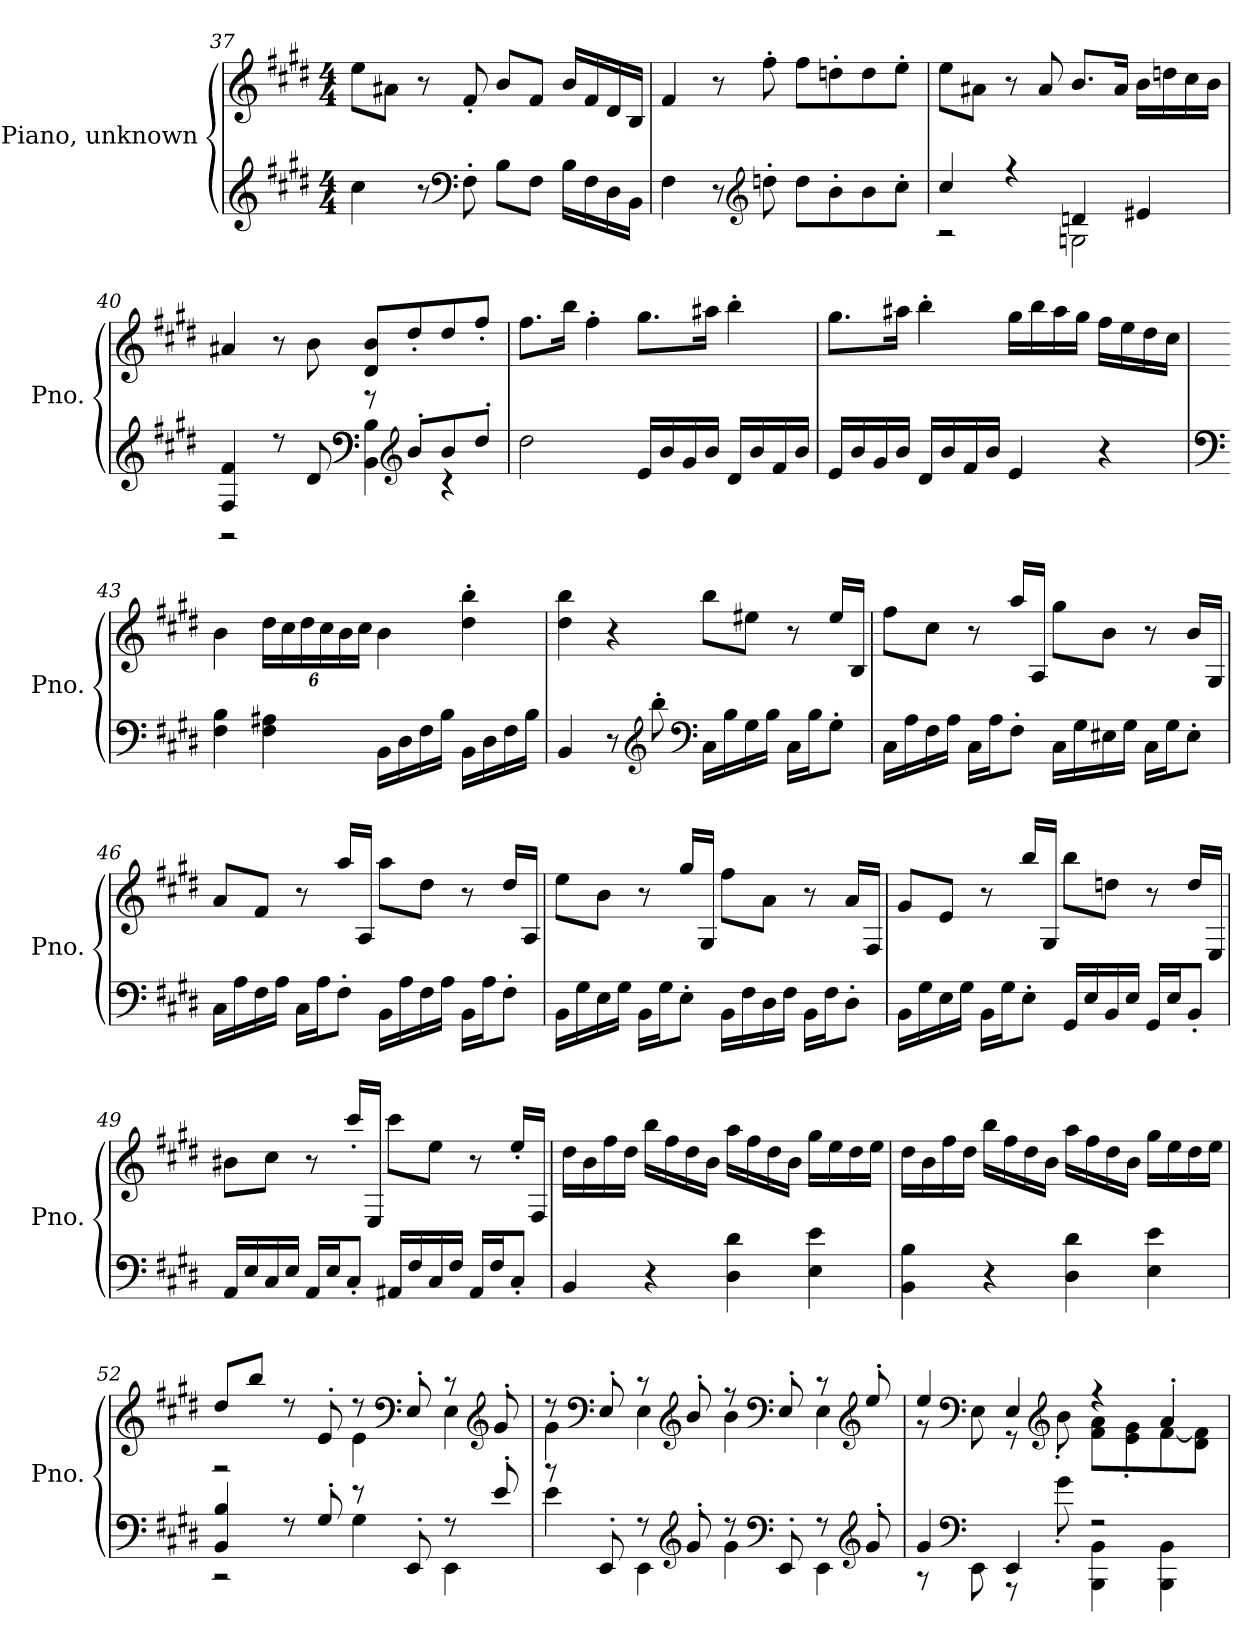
**kern	**kern
*part1	*part1
*staff2	*staff1
*I"Piano, unknown	*
*I'Pno.	*
!!LO:LB:g=z
*clefG2	*clefG2
*k[f#c#g#d#]	*k[f#c#g#d#]
*M4/4	*M4/4
=37	=37
4cc#\	8ee\L
.	8a#X\J
8r	8r
*clefF4	*
8F#'\	8f#'/
8B\L	8b/L
8F#\J	8f#/J
16B\LL	16b/LL
16F#\	16f#/
16D#\	16d#/
16BB\JJ	16B/JJ
=38	=38
4F#\	4f#/
8r	8r
*clefG2	*
8ddn'\	8ff#'\
8dd\L	8ff#\L
8b'\	8ddn'\
8b\	8dd\
8cc#'\J	8ee'\J
=39	=39
*^	*
4cc#/	2r	8ee\L
.	.	8a#X\J
4r	.	8r
.	.	8a#/
4dn/	2Gn\	8.b/L
.	.	16a#/Jk
4e#X/	.	16b\LL
.	.	16ddn\
.	.	16cc#\
.	.	16b\JJ
!!LO:LB:g=z
=40	=40	=40
4F#/ 4f#/	2r	4a#X/
8r	.	8r
8d#/	.	8b\
*clefF4	*	*
8r	4BB\ 4B\	8d#/ 8b/L
*clefG2	*	*
8b'/L	.	8dd#'/
8b/	4r	8dd#/
8dd#'/J	.	8ff#'/J
*v	*v	*
=41	=41
2dd#\	8.ff#\L
.	16bb\Jk
.	4ff#'\
16e/LL	8.gg#\L
16b/	.
16g#/	.
16b/JJ	16aa#X\Jk
16d#/LL	4bb'\
16b/	.
16f#/	.
16b/JJ	.
=42	=42
16e/LL	8.gg#\L
16b/	.
16g#/	.
16b/JJ	16aa#X\Jk
16d#/LL	4bb'\
16b/	.
16f#/	.
16b/JJ	.
4e/	16gg#\LL
.	16bb\
.	16aa#\
.	16gg#\JJ
4r	16ff#\LL
.	16ee\
.	16dd#\
.	16cc#\JJ
!!LO:LB:g=z
=43	=43
*clefF4	*
4F#\ 4B\	4b\
*	*Xbrackettup
4F#\ 4A#X\	24dd#\LL
.	24cc#\
.	24dd#\
.	24cc#\
.	24b\
.	24cc#\JJ
16BB\LL	4b\
16D#\	.
16F#\	.
16B\JJ	.
16BB\LL	4dd#\' 4bb\'
16D#\	.
16F#\	.
16B\JJ	.
=44	=44
4BB/	4dd#\ 4bb\
8r	4r
*clefG2	*
8bb'\	.
*clefF4	*
16C#\LL	8bb\L
16B\	.
16G#\	8ee#X\J
16B\JJ	.
16C#\LL	8r
16B\J	.
8G#'\J	16ee#/LL
.	16B/JJ
!!LO:PB:g=z
=45	=45
16C#\LL	8ff#\L
16A\	.
16F#\	8cc#\J
16A\JJ	.
16C#\LL	8r
16A\J	.
8F#'\J	16aa/LL
.	16A/JJ
16C#\LL	8gg#\L
16G#\	.
16E#X\	8b\J
16G#\JJ	.
16C#\LL	8r
16G#\J	.
8E#'\J	16b/LL
.	16G#/JJ
=46	=46
16C#\LL	8a/L
16A\	.
16F#\	8f#/J
16A\JJ	.
16C#\LL	8r
16A\J	.
8F#'\J	16aa/LL
.	16A/JJ
16BB\LL	8aa\L
16A\	.
16F#\	8dd#\J
16A\JJ	.
16BB\LL	8r
16A\J	.
8F#'\J	16dd#/LL
.	16A/JJ
!!LO:LB:g=z
=47	=47
16BB\LL	8ee\L
16G#\	.
16E\	8b\J
16G#\JJ	.
16BB\LL	8r
16G#\J	.
8E'\J	16gg#/LL
.	16G#/JJ
16BB\LL	8ff#\L
16F#\	.
16D#\	8a\J
16F#\JJ	.
16BB\LL	8r
16F#\J	.
8D#'\J	16a/LL
.	16F#/JJ
=48	=48
16BB\LL	8g#/L
16G#\	.
16E\	8e/J
16G#\JJ	.
16BB\LL	8r
16G#\J	.
8E'\J	16bb/LL
.	16G#/JJ
16GG#/LL	8bb\L
16E/	.
16BB/	8ddn\J
16E/JJ	.
16GG#/LL	8r
16E/J	.
8BB'/J	16dd/LL
.	16E/JJ
!!LO:LB:g=z
=49	=49
16AA/LL	8b#X\L
16E/	.
16C#/	8cc#\J
16E/JJ	.
16AA/LL	8r
16E/J	.
8C#'/J	16ccc#'/LL
.	16E/JJ
16AA#X/LL	8ccc#\L
16F#/	.
16C#/	8ee\J
16F#/JJ	.
16AA#/LL	8r
16F#/J	.
8C#'/J	16ee'/LL
.	16F#/JJ
=50	=50
4BB/	16dd#\LL
.	16b\
.	16ff#\
.	16dd#\JJ
4r	16bb\LL
.	16ff#\
.	16dd#\
.	16b\JJ
4D#\ 4d#\	16aa\LL
.	16ff#\
.	16dd#\
.	16b\JJ
4E\ 4e\	16gg#\LL
.	16ee\
.	16dd#\
.	16ee\JJ
!!LO:LB:g=z
=51	=51
4BB\ 4B\	16dd#\LL
.	16b\
.	16ff#\
.	16dd#\JJ
4r	16bb\LL
.	16ff#\
.	16dd#\
.	16b\JJ
4D#\ 4d#\	16aa\LL
.	16ff#\
.	16dd#\
.	16b\JJ
4E\ 4e\	16gg#\LL
.	16ee\
.	16dd#\
.	16ee\JJ
=52	=52
*^	*^
4BB/ 4B/	2r	8dd#/L	2r
.	.	8bb/J	.
8r	.	8r	.
8G#'/	.	8e'/	.
8r	4G#\	8r	4e\
*	*	*clefF4	*
8EE'/	.	8E'/	.
8r	4EE\	8r	4E\
*	*	*clefG2	*
8e'/	.	8g#'/	.
!!LO:LB:g=z	!!
=53	=53	=53	=53
8r	4e\	8r	4g#\
*	*	*clefF4	*
8EE'/	.	8E'/	.
8r	4EE\	8r	4E\
*clefG2	*	*clefG2	*
8g#'/	.	8b'/	.
8r	4g#\	8r	4b\
*clefF4	*	*clefF4	*
8EE'/	.	8E'/	.
8r	4EE\	8r	4E\
*clefG2	*	*clefG2	*
8g#'/	.	8ee'/	.
=54	=54	=54	=54
4g#/	8r	4ee/	8r
*clefF4	*	*clefF4	*
.	8EE\	.	8E\
4EE/	8r	4E/	8r
*	*	*clefG2	*
.	8g#'\	.	8b'\
2r	4BBB\ 4BB\	4r	8f#\ 8a\L
.	.	.	8e\' 8g#\'
.	4BBB\ 4BB\	4a'/	[8f#\
.	.	.	8d#\ 8f#\]J
*v	*v	*	*
*	*v	*v
=	=
*-	*-
